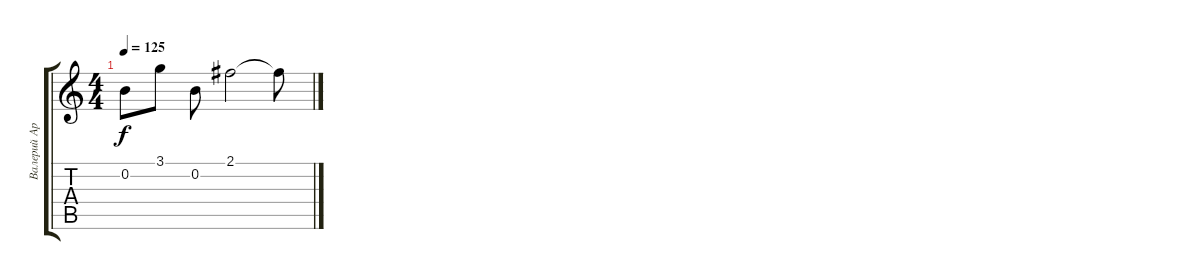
\track ("Валерий Аркадин" "Валерий Ар") {instrument electricguitarjazz}
\staff {score tabs}
\tuning (E4 B3 G3 D3 A2 E2) {hide}
\ts (4 4)
\tempo 125
\clef g2
\ks c
0.2.8{dy f} 3.1.8 0.2.8 2.1.2 2.1{t}.8
